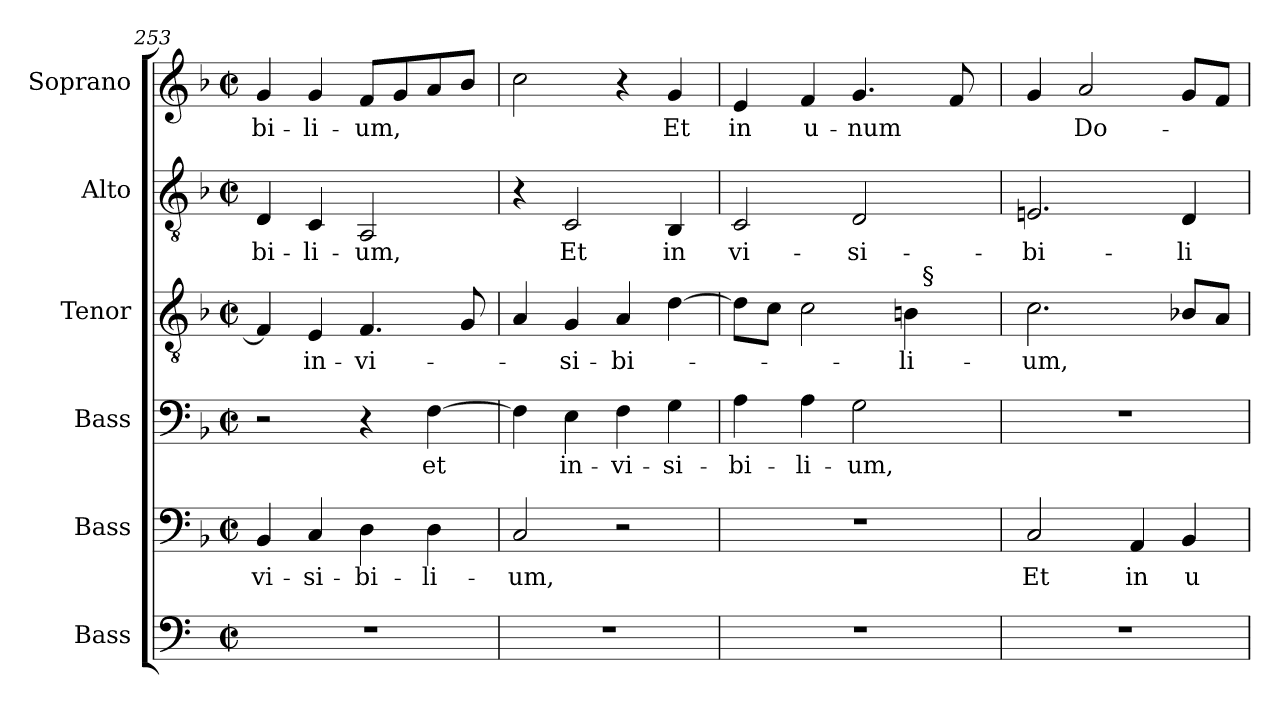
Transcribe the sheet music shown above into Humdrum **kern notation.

**kern	**kern	**text	**kern	**text	**kern	**text	**kern	**text	**kern	**text
*part6	*part5	*part5	*part4	*part4	*part3	*part3	*part2	*part2	*part1	*part1
*staff6	*staff5	*staff5	*staff4	*staff4	*staff3	*staff3	*staff2	*staff2	*staff1	*staff1
*I"Bass	*I"Bass	*	*I"Bass	*	*I"Tenor	*	*I"Alto	*	*I"Soprano	*
*I'B.	*I'B.	*	*I'B.	*	*I'T.	*	*I'A.	*	*I'S.	*
*clefF4	*clefF4	*	*clefF4	*	*clefGv2	*	*clefGv2	*	*clefG2	*
*	*	*	*	*	*ITrd7c12	*	*	*	*	*
*k[]	*k[b-]	*	*k[b-]	*	*k[b-]	*	*k[b-]	*	*k[b-]	*
*C:	*F:	*	*F:	*	*F:	*	*F:	*	*F:	*
*M2/2	*M2/2	*	*M2/2	*	*M2/2	*	*M2/2	*	*M2/2	*
*met(c|)	*met(c|)	*	*met(c|)	*	*met(c|)	*	*met(c|)	*	*met(c|)	*
=253	=253	=253	=253	=253	=253	=253	=253	=253	=253	=253
!	!	!LO:LY:b:color=#000000	!	!	!	!	!	!	!	!
!	!	!	!	!	!	!	!	!LO:LY:b:color=#000000	!	!
!	!	!	!	!	!	!	!	!	!	!LO:LY:b:color=#000000
1r	4BB-i/	-vi-	2r	.	4FFi/]	.	4Di/	-bi-	4gi/	-bi-
!	!	!LO:LY:b:color=#000000	!	!	!	!	!	!	!	!
!	!	!	!	!	!	!LO:LY:b:color=#000000	!	!	!	!
!	!	!	!	!	!	!	!	!LO:LY:b:color=#000000	!	!
!	!	!	!	!	!	!	!	!	!	!LO:LY:b:color=#000000
.	4Ci/	-si-	.	.	4EEi/	in-	4Ci/	-li-	4gi/	-li-
!	!	!LO:LY:b:color=#000000	!	!	!	!	!	!	!	!
!	!	!	!	!	!	!LO:LY:b:color=#000000	!	!	!	!
!	!	!	!	!	!	!	!	!LO:LY:b:color=#000000	!	!
!	!	!	!	!	!	!	!	!	!	!LO:LY:b:color=#000000
.	4Di\	-bi-	4r	.	4.FFi/	-vi-	2AAi/	-um,	8fi/L	-um,
.	.	.	.	.	.	.	.	.	8gi/	.
!	!	!LO:LY:b:color=#000000	!	!	!	!	!	!	!	!
!	!	!	!	!LO:LY:b:color=#000000	!	!	!	!	!	!
.	4Di\	-li-	[4Fi\	et	.	.	.	.	8ai/	.
.	.	.	.	.	8GGi/	.	.	.	8b-i/J	.
=254	=254	=254	=254	=254	=254	=254	=254	=254	=254	=254
!	!	!LO:LY:b:color=#000000	!	!	!	!	!	!	!	!
1r	2Ci/	-um,	4Fi\]	.	4AAi/	.	4r	.	2cci\	.
!	!	!	!	!LO:LY:b:color=#000000	!	!	!	!	!	!
!	!	!	!	!	!	!LO:LY:b:color=#000000	!	!	!	!
!	!	!	!	!	!	!	!	!LO:LY:b:color=#000000	!	!
.	.	.	4Ei\	in-	4GGi/	-si-	2Ci/	Et	.	.
!	!	!	!	!LO:LY:b:color=#000000	!	!	!	!	!	!
!	!	!	!	!	!	!LO:LY:b:color=#000000	!	!	!	!
.	2r	.	4Fi\	-vi-	4AAi/	-bi-	.	.	4r	.
!	!	!	!	!LO:LY:b:color=#000000	!	!	!	!	!	!
!	!	!	!	!	!	!	!	!LO:LY:b:color=#000000	!	!
!	!	!	!	!	!	!	!	!	!	!LO:LY:b:color=#000000
.	.	.	4Gi\	-si-	[4Di\	.	4BB-i/	in	4gi/	Et
!!LO:PB:g=z
=255	=255	=255	=255	=255	=255	=255	=255	=255	=255	=255
!	!	!	!	!LO:LY:b:color=#000000	!	!	!	!	!	!
!	!	!	!	!	!	!	!	!LO:LY:b:color=#000000	!	!
!	!	!	!	!	!	!	!	!	!	!LO:LY:b:color=#000000
*	*	*	*	*	*^	*	*	*	*	*
1r	1r	.	4Ai\	-bi-	8Di\L]	2ryy	.	2Ci/	vi-	4ei/	in
.	.	.	.	.	8Ci\J	.	.	.	.	.	.
!	!	!	!	!LO:LY:b:color=#000000	!	!	!	!	!	!	!
!	!	!	!	!	!	!	!	!	!	!	!LO:LY:b:color=#000000
.	.	.	4Ai\	-li-	2Ci\	.	.	.	.	4fi/	u-
!	!	!	!	!LO:LY:b:color=#000000	!	!	!	!	!	!	!
!	!	!	!	!	!	!	!	!	!LO:LY:b:color=#000000	!	!
!	!	!	!	!	!	!	!	!	!	!	!LO:LY:b:color=#000000
.	.	.	2Gi\	-um,	.	4ryy	.	2Di/	-si-	4.gi/	-num
!	!	!	!	!	!	!	!LO:LY:b:color=#000000	!	!	!	!
.	.	.	.	.	4BBi\	32ryy	-li-	.	.	.	.
.	.	.	.	.	.	256ryy	.	.	.	.	.
!	!	!	!	!	!	!LO:TX:a:t=§	!	!	!	!	!
.	.	.	.	.	.	8ryy	.	.	.	.	.
.	.	.	.	.	.	.	.	.	.	8fi/	.
.	.	.	.	.	.	16ryy	.	.	.	.	.
.	.	.	.	.	.	64..ryy	.	.	.	.	.
*	*	*	*	*	*v	*v	*	*	*	*	*
=256	=256	=256	=256	=256	=256	=256	=256	=256	=256	=256
*	*	*	*	*	*^	*	*	*	*	*
!	!	!LO:LY:b:color=#000000	!	!	!	!	!	!	!	!	!
*	*	*	*	*	*v	*v	*	*	*	*	*
*	*	*	*	*	*^	*	*	*	*	*
!	!	!	!	!	!	!	!LO:LY:b:color=#000000	!	!	!	!
*	*	*	*	*	*v	*v	*	*	*	*	*
*	*	*	*	*	*^	*	*	*	*	*
!	!	!	!	!	!	!	!	!	!LO:LY:b:color=#000000	!	!
*	*	*	*	*	*v	*v	*	*	*	*	*
1r	2Ci/	Et	1r	.	2.Ci\	-um,	2.Eni/	-bi-	4gi/	.
!	!	!	!	!	!	!	!	!	!	!LO:LY:b:color=#000000
.	.	.	.	.	.	.	.	.	2ai/	Do-
!	!	!LO:LY:b:color=#000000	!	!	!	!	!	!	!	!
.	4AAi/	in	.	.	.	.	.	.	.	.
!	!	!LO:LY:b:color=#000000	!	!	!	!	!	!	!	!
!	!	!	!	!	!	!	!	!LO:LY:b:color=#000000	!	!
.	4BB-i/	u-	.	.	8BB-Xi/L	.	4Di/	-li-	8gi/L	.
.	.	.	.	.	8AAi/J	.	.	.	8fi/J	.
=	=	=	=	=	=	=	=	=	=	=
*-	*-	*-	*-	*-	*-	*-	*-	*-	*-	*-
